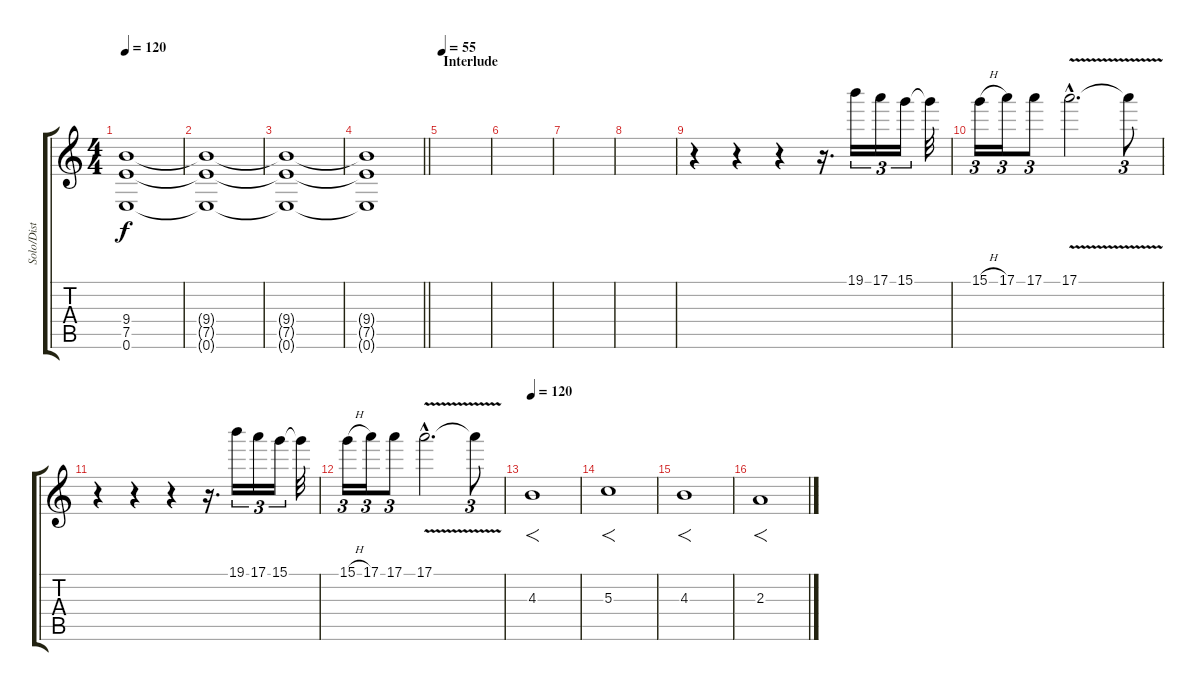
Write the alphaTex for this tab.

\track ("Solo/Dist 1" "Solo/Dist ") {instrument distortionguitar}
\staff {score tabs}
\tuning (E4 B3 G3 D3 A2 E2) {hide}
\ts (4 4)
\tempo 120
\clef g2
\ks c
(9.4 7.5 0.6).1{dy f volume 0} |
(9.4{t} 7.5{t} 0.6{t}).1 |
(9.4{t} 7.5{t} 0.6{t}).1 |
\barLineRight lightlight
(9.4{t} 7.5{t} 0.6{t}).1 |
\section ("" "Interlude")
\tempo 55
|
|
|
|
r.4{volume 13} r.4 r.4 r.16{d} 19.1.16{tu (3 2)} 17.1.16{tu (3 2)} 15.1.16{tu (3 2)} 15.1{t}.32 |
15.1{h}.16{tu (3 2)} 17.1.16{tu (3 2)} 17.1.8{tu (3 2)} 17.1{v hac}.2{d} 17.1{t}.8{tu (3 2)} |
r.4 r.4 r.4 r.16{d} 19.1.16{tu (3 2)} 17.1.16{tu (3 2)} 15.1.16{tu (3 2)} 15.1{t}.32 |
15.1{h}.16{tu (3 2)} 17.1.16{tu (3 2)} 17.1.8{tu (3 2)} 17.1{v hac}.2{d} 17.1{t}.8{tu (3 2)} |
\tempo 120
4.3.1{f} |
5.3.1{f} |
4.3.1{f} |
2.3.1{f}
